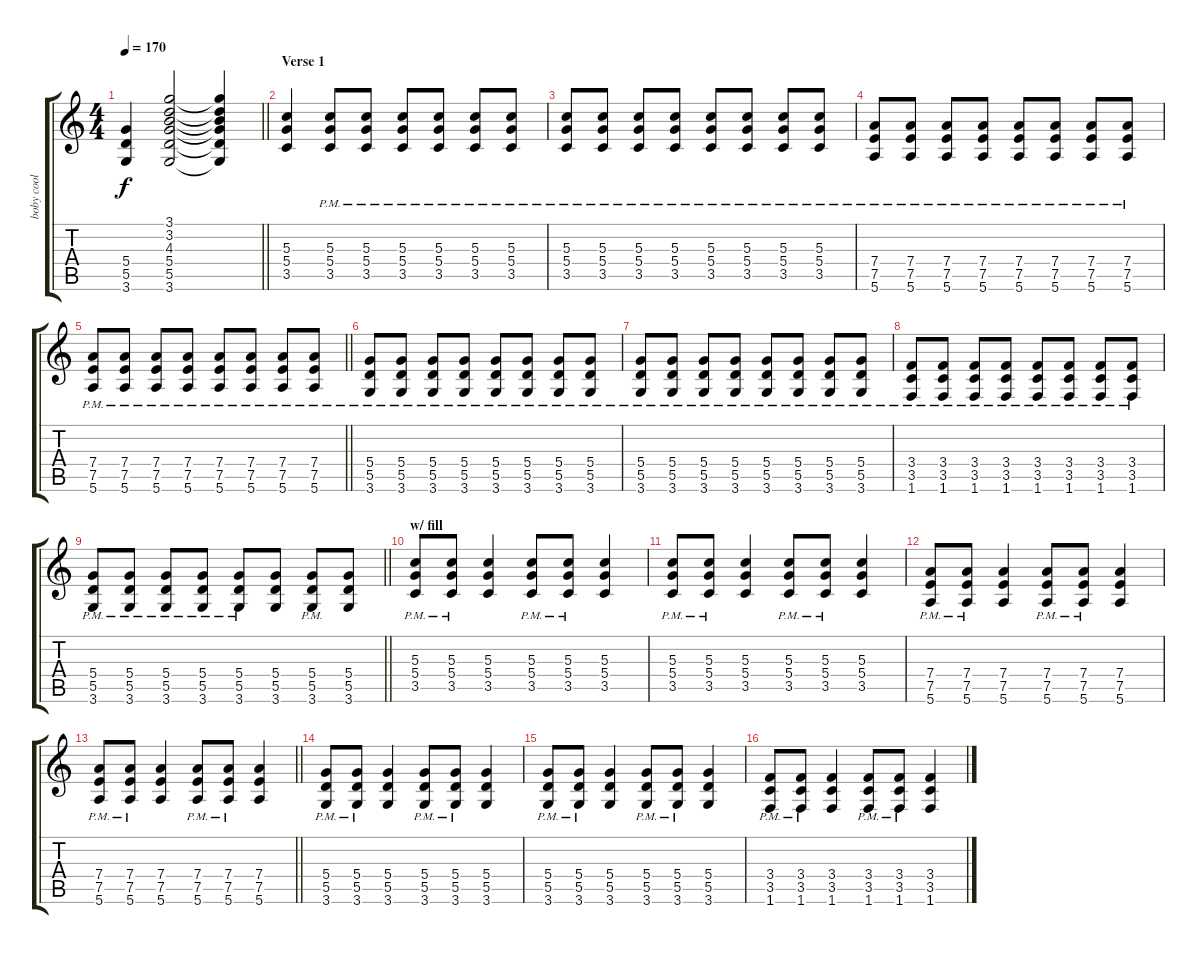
\track ("boby cool" "boby cool") {instrument overdrivenguitar}
\staff {score tabs}
\tuning (E4 B3 G3 D3 A2 E2) {hide}
\ts (4 4)
\tempo 170
\clef g2
\barLineRight lightlight
\ks c
(5.4 5.5 3.6).4{dy f} (3.1 3.2 4.3 5.4 5.5 3.6).2 (3.1{t} 3.2{t} 4.3{t} 5.4{t} 5.5{t} 3.6{t}).4 |
\section ("" "Verse 1")
(5.3 5.4 3.5).4{volume 8 balance 0} (5.3{pm} 5.4{pm} 3.5{pm}).8 (5.3{pm} 5.4{pm} 3.5{pm}).8 (5.3{pm} 5.4{pm} 3.5{pm}).8 (5.3{pm} 5.4{pm} 3.5{pm}).8 (5.3{pm} 5.4{pm} 3.5{pm}).8 (5.3{pm} 5.4{pm} 3.5{pm}).8 |
(5.3{pm} 5.4{pm} 3.5{pm}).8 (5.3{pm} 5.4{pm} 3.5{pm}).8 (5.3{pm} 5.4{pm} 3.5{pm}).8 (5.3{pm} 5.4{pm} 3.5{pm}).8 (5.3{pm} 5.4{pm} 3.5{pm}).8 (5.3{pm} 5.4{pm} 3.5{pm}).8 (5.3{pm} 5.4{pm} 3.5{pm}).8 (5.3{pm} 5.4{pm} 3.5{pm}).8 |
(7.4{pm} 7.5{pm} 5.6{pm}).8 (7.4{pm} 7.5{pm} 5.6{pm}).8 (7.4{pm} 7.5{pm} 5.6{pm}).8 (7.4{pm} 7.5{pm} 5.6{pm}).8 (7.4{pm} 7.5{pm} 5.6{pm}).8 (7.4{pm} 7.5{pm} 5.6{pm}).8 (7.4{pm} 7.5{pm} 5.6{pm}).8 (7.4{pm} 7.5{pm} 5.6{pm}).8 |
\barLineRight lightlight
(7.4{pm} 7.5{pm} 5.6{pm}).8 (7.4{pm} 7.5{pm} 5.6{pm}).8 (7.4{pm} 7.5{pm} 5.6{pm}).8 (7.4{pm} 7.5{pm} 5.6{pm}).8 (7.4{pm} 7.5{pm} 5.6{pm}).8 (7.4{pm} 7.5{pm} 5.6{pm}).8 (7.4{pm} 7.5{pm} 5.6{pm}).8 (7.4{pm} 7.5{pm} 5.6{pm}).8 |
(5.4{pm} 5.5{pm} 3.6{pm}).8 (5.4{pm} 5.5{pm} 3.6{pm}).8 (5.4{pm} 5.5{pm} 3.6{pm}).8 (5.4{pm} 5.5{pm} 3.6{pm}).8 (5.4{pm} 5.5{pm} 3.6{pm}).8 (5.4{pm} 5.5{pm} 3.6{pm}).8 (5.4{pm} 5.5{pm} 3.6{pm}).8 (5.4{pm} 5.5{pm} 3.6{pm}).8 |
(5.4{pm} 5.5{pm} 3.6{pm}).8 (5.4{pm} 5.5{pm} 3.6{pm}).8 (5.4{pm} 5.5{pm} 3.6{pm}).8 (5.4{pm} 5.5{pm} 3.6{pm}).8 (5.4{pm} 5.5{pm} 3.6{pm}).8 (5.4{pm} 5.5{pm} 3.6{pm}).8 (5.4{pm} 5.5{pm} 3.6{pm}).8 (5.4{pm} 5.5{pm} 3.6{pm}).8 |
(3.4{pm} 3.5{pm} 1.6{pm}).8 (3.4{pm} 3.5{pm} 1.6{pm}).8 (3.4{pm} 3.5{pm} 1.6{pm}).8 (3.4{pm} 3.5{pm} 1.6{pm}).8 (3.4{pm} 3.5{pm} 1.6{pm}).8 (3.4{pm} 3.5{pm} 1.6{pm}).8 (3.4{pm} 3.5{pm} 1.6{pm}).8 (3.4{pm} 3.5{pm} 1.6{pm}).8 |
\barLineRight lightlight
(5.4{pm} 5.5{pm} 3.6{pm}).8 (5.4{pm} 5.5{pm} 3.6{pm}).8 (5.4{pm} 5.5{pm} 3.6{pm}).8 (5.4{pm} 5.5{pm} 3.6{pm}).8 (5.4{pm} 5.5{pm} 3.6{pm}).8 (5.4 5.5 3.6).8 (5.4{pm} 5.5{pm} 3.6{pm}).8 (5.4 5.5 3.6).8 |
\section ("" "w/ fill")
(5.3{pm} 5.4{pm} 3.5{pm}).8{volume 14 balance 8} (5.3{pm} 5.4{pm} 3.5{pm}).8 (5.3 5.4 3.5).4 (5.3{pm} 5.4{pm} 3.5{pm}).8 (5.3{pm} 5.4{pm} 3.5{pm}).8 (5.3 5.4 3.5).4 |
(5.3{pm} 5.4{pm} 3.5{pm}).8 (5.3{pm} 5.4{pm} 3.5{pm}).8 (5.3 5.4 3.5).4 (5.3{pm} 5.4{pm} 3.5{pm}).8 (5.3{pm} 5.4{pm} 3.5{pm}).8 (5.3 5.4 3.5).4 |
(7.4{pm} 7.5{pm} 5.6{pm}).8 (7.4{pm} 7.5{pm} 5.6{pm}).8 (7.4 7.5 5.6).4 (7.4{pm} 7.5{pm} 5.6{pm}).8 (7.4{pm} 7.5{pm} 5.6{pm}).8 (7.4 7.5 5.6).4 |
\barLineRight lightlight
(7.4{pm} 7.5{pm} 5.6{pm}).8 (7.4{pm} 7.5{pm} 5.6{pm}).8 (7.4 7.5 5.6).4 (7.4{pm} 7.5{pm} 5.6{pm}).8 (7.4{pm} 7.5{pm} 5.6{pm}).8 (7.4 7.5 5.6).4 |
(5.4{pm} 5.5{pm} 3.6{pm}).8 (5.4{pm} 5.5{pm} 3.6{pm}).8 (5.4 5.5 3.6).4 (5.4{pm} 5.5{pm} 3.6{pm}).8 (5.4{pm} 5.5{pm} 3.6{pm}).8 (5.4 5.5 3.6).4 |
(5.4{pm} 5.5{pm} 3.6{pm}).8 (5.4{pm} 5.5{pm} 3.6{pm}).8 (5.4 5.5 3.6).4 (5.4{pm} 5.5{pm} 3.6{pm}).8 (5.4{pm} 5.5{pm} 3.6{pm}).8 (5.4 5.5 3.6).4 |
(3.4{pm} 3.5{pm} 1.6{pm}).8 (3.4{pm} 3.5{pm} 1.6{pm}).8 (3.4 3.5 1.6).4 (3.4{pm} 3.5{pm} 1.6{pm}).8 (3.4{pm} 3.5{pm} 1.6{pm}).8 (3.4 3.5 1.6).4
